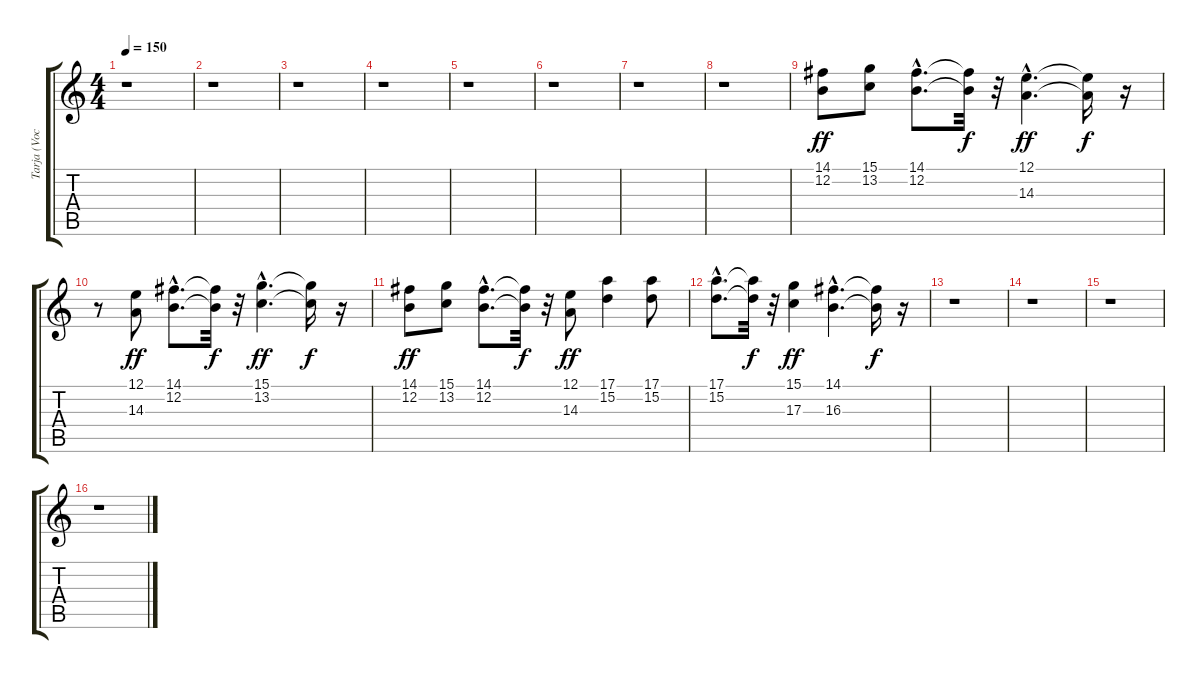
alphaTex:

\track ("Tarja (Vocals)" "Tarja (Voc") {instrument lead6voice}
\staff {score tabs}
\tuning (E4 B3 G3 D3 A2 E2) {hide}
\ts (4 4)
\tempo 150
\clef g2
\ks c
r.1{dy f} |
r.1 |
r.1 |
r.1 |
r.1 |
r.1 |
r.1 |
r.1 |
(14.1 12.2).8{dy ff} (15.1 13.2).8 (14.1{hac} 12.2{hac}).8{d} (14.1{t} 12.2{t}).32{dy f} r.32 (12.1{hac} 14.3{hac}).4{d dy ff} (12.1{t} 14.3{t}).16{dy f} r.16 |
r.8 (12.1 14.3).8{dy ff} (14.1{hac} 12.2{hac}).8{d} (14.1{t} 12.2{t}).32{dy f} r.32 (15.1{hac} 13.2{hac}).4{d dy ff} (15.1{t} 13.2{t}).16{dy f} r.16 |
(14.1 12.2).8{dy ff} (15.1 13.2).8 (14.1{hac} 12.2{hac}).8{d} (14.1{t} 12.2{t}).32{dy f} r.32 (12.1 14.3).8{dy ff} (17.1 15.2).4 (17.1 15.2).8 |
(17.1{hac} 15.2{hac}).8{d} (17.1{t} 15.2{t}).32{dy f} r.32 (15.1 17.3).4{dy ff} (14.1{hac} 16.3{hac}).4{d} (14.1{t} 16.3{t}).16{dy f} r.16 |
r.1 |
r.1 |
r.1 |
r.1
